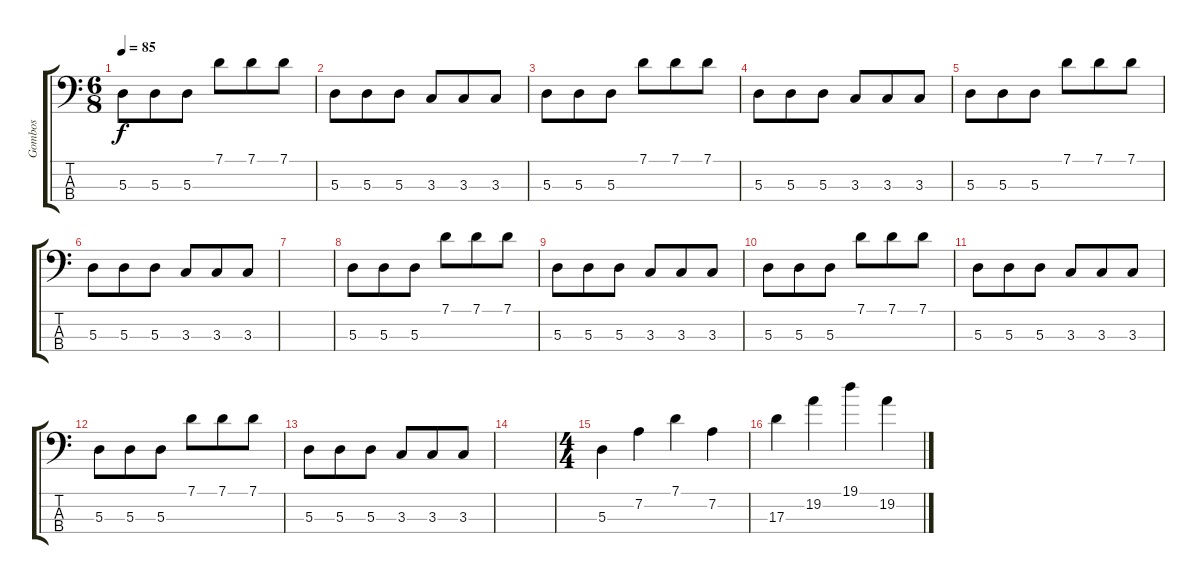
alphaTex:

\track ("Gombos" "Gombos") {instrument electricbassfinger}
\staff {score tabs}
\tuning (G2 D2 A1 E1) {hide}
\ts (6 8)
\tempo 85
\clef f4
\ks c
5.3.8{dy f} 5.3.8 5.3.8 7.1.8 7.1.8 7.1.8 |
5.3.8 5.3.8 5.3.8 3.3.8 3.3.8 3.3.8 |
5.3.8 5.3.8 5.3.8 7.1.8 7.1.8 7.1.8 |
5.3.8 5.3.8 5.3.8 3.3.8 3.3.8 3.3.8 |
5.3.8 5.3.8 5.3.8 7.1.8 7.1.8 7.1.8 |
5.3.8 5.3.8 5.3.8 3.3.8 3.3.8 3.3.8 |
|
5.3.8 5.3.8 5.3.8 7.1.8 7.1.8 7.1.8 |
5.3.8 5.3.8 5.3.8 3.3.8 3.3.8 3.3.8 |
5.3.8 5.3.8 5.3.8 7.1.8 7.1.8 7.1.8 |
5.3.8 5.3.8 5.3.8 3.3.8 3.3.8 3.3.8 |
5.3.8 5.3.8 5.3.8 7.1.8 7.1.8 7.1.8 |
5.3.8 5.3.8 5.3.8 3.3.8 3.3.8 3.3.8 |
|
\ts (4 4)
5.3.4 7.2.4 7.1.4 7.2.4 |
17.3.4 19.2.4 19.1.4 19.2.4
